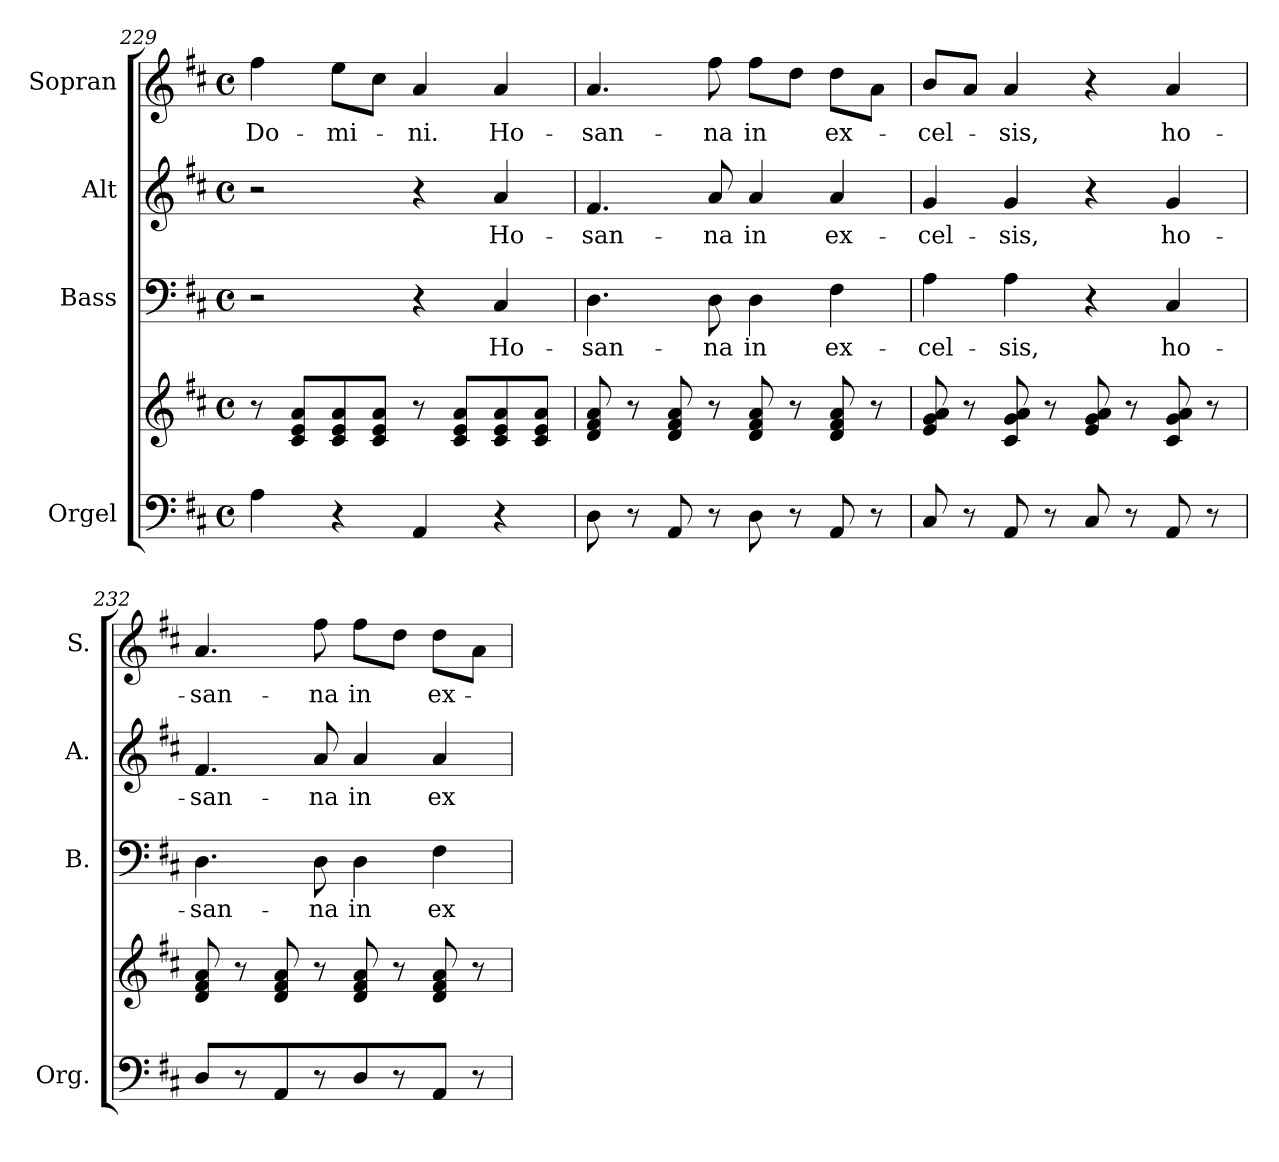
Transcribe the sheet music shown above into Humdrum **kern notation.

**kern	**kern	**kern	**text	**kern	**text	**kern	**text
*part4	*part4	*part3	*part3	*part2	*part2	*part1	*part1
*staff5	*staff4	*staff3	*staff3	*staff2	*staff2	*staff1	*staff1
*I"Orgel	*	*I"Bass	*	*I"Alt	*	*I"Sopran	*
*I'Org.	*	*I'B.	*	*I'A.	*	*I'S.	*
*clefF4	*clefG2	*clefF4	*	*clefG2	*	*clefG2	*
*k[f#c#]	*k[f#c#]	*k[f#c#]	*	*k[f#c#]	*	*k[f#c#]	*
*D:	*D:	*D:	*	*D:	*	*D:	*
*M4/4	*M4/4	*M4/4	*	*M4/4	*	*M4/4	*
*met(c)	*met(c)	*met(c)	*	*met(c)	*	*met(c)	*
=229	=229	=229	=229	=229	=229	=229	=229
!	!	!	!	!	!	!	!LO:LY:b
4A\	8r	2r	.	2r	.	4ff#\	Do-
.	8c#/ 8e/ 8a/L	.	.	.	.	.	.
!	!	!	!	!	!	!	!LO:LY:b
4r	8c#/ 8e/ 8a/	.	.	.	.	8ee\L	-mi-
.	8c#/ 8e/ 8a/J	.	.	.	.	8cc#\J	.
!	!	!	!	!	!	!	!LO:LY:b
4AA/	8r	4r	.	4r	.	4a/	-ni.
.	8c#/ 8e/ 8a/L	.	.	.	.	.	.
!	!	!	!LO:LY:b	!	!LO:LY:b	!	!LO:LY:b
4r	8c#/ 8e/ 8a/	4C#/	Ho-	4a/	Ho-	4a/	Ho-
.	8c#/ 8e/ 8a/J	.	.	.	.	.	.
!!LO:LB:g=z
=230	=230	=230	=230	=230	=230	=230	=230
!	!	!	!LO:LY:b	!	!LO:LY:b	!	!LO:LY:b
8D\	8d/ 8f#/ 8a/	4.D\	-san-	4.f#/	-san-	4.a/	-san-
8r	8r	.	.	.	.	.	.
8AA/	8d/ 8f#/ 8a/	.	.	.	.	.	.
!	!	!	!LO:LY:b	!	!LO:LY:b	!	!LO:LY:b
8r	8r	8D\	-na	8a/	-na	8ff#\	-na
!	!	!	!LO:LY:b	!	!LO:LY:b	!	!LO:LY:b
8D\	8d/ 8f#/ 8a/	4D\	in	4a/	in	8ff#\L	in
8r	8r	.	.	.	.	8dd\J	.
!	!	!	!LO:LY:b	!	!LO:LY:b	!	!LO:LY:b
8AA/	8d/ 8f#/ 8a/	4F#\	ex-	4a/	ex-	8dd\L	ex-
8r	8r	.	.	.	.	8a\J	.
=231	=231	=231	=231	=231	=231	=231	=231
!	!	!	!LO:LY:b	!	!LO:LY:b	!	!LO:LY:b
8C#/	8e/ 8g/ 8a/	4A\	-cel-	4g/	-cel-	8b/L	-cel-
8r	8r	.	.	.	.	8a/J	.
!	!	!	!LO:LY:b	!	!LO:LY:b	!	!LO:LY:b
8AA/	8c#/ 8g/ 8a/	4A\	-sis,	4g/	-sis,	4a/	-sis,
8r	8r	.	.	.	.	.	.
8C#/	8e/ 8g/ 8a/	4r	.	4r	.	4r	.
8r	8r	.	.	.	.	.	.
!	!	!	!LO:LY:b	!	!LO:LY:b	!	!LO:LY:b
8AA/	8c#/ 8g/ 8a/	4C#/	ho-	4g/	ho-	4a/	ho-
8r	8r	.	.	.	.	.	.
=232	=232	=232	=232	=232	=232	=232	=232
!	!	!	!LO:LY:b	!	!LO:LY:b	!	!LO:LY:b
8D/L	8d/ 8f#/ 8a/	4.D\	-san-	4.f#/	-san-	4.a/	-san-
8r	8r	.	.	.	.	.	.
8AA/	8d/ 8f#/ 8a/	.	.	.	.	.	.
!	!	!	!LO:LY:b	!	!LO:LY:b	!	!LO:LY:b
8r	8r	8D\	-na	8a/	-na	8ff#\	-na
!	!	!	!LO:LY:b	!	!LO:LY:b	!	!LO:LY:b
8D/	8d/ 8f#/ 8a/	4D\	in	4a/	in	8ff#\L	in
8r	8r	.	.	.	.	8dd\J	.
!	!	!	!LO:LY:b	!	!LO:LY:b	!	!LO:LY:b
8AA/J	8d/ 8f#/ 8a/	4F#\	ex-	4a/	ex-	8dd\L	ex-
8r	8r	.	.	.	.	8a\J	.
=	=	=	=	=	=	=	=
*-	*-	*-	*-	*-	*-	*-	*-
